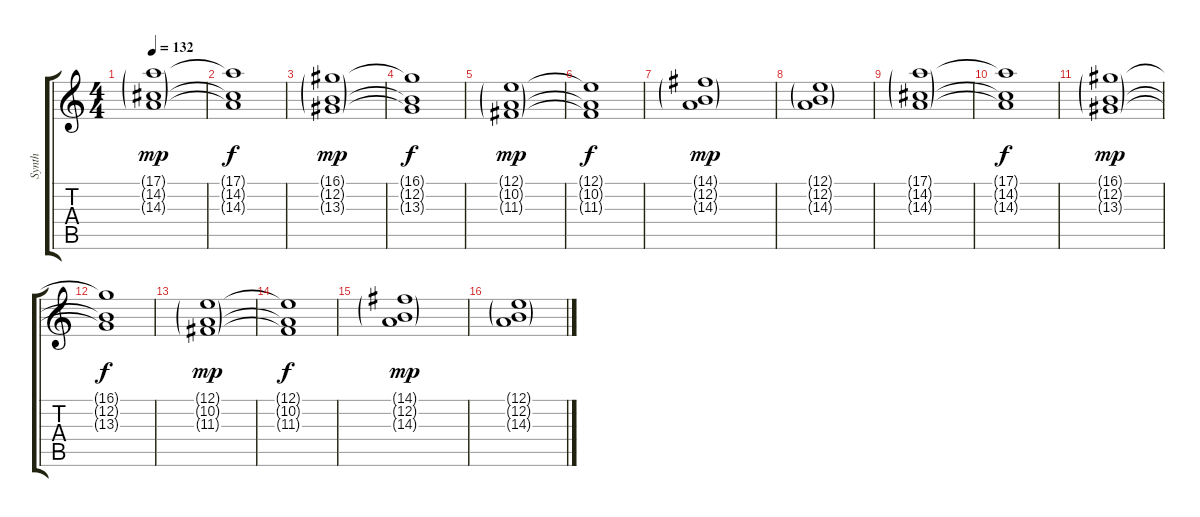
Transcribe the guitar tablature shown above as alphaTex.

\track ("Synth" "Synth") {instrument stringensemble1}
\staff {score tabs}
\tuning (E4 B3 G3 D3 A2 E2) {hide}
\ts (4 4)
\tempo 132
\clef g2
\ks c
(17.1{g} 14.2{g} 14.3{g}).1{dy mp} |
(17.1{t} 14.2{t} 14.3{t}).1{dy f} |
(16.1{g} 12.2{g} 13.3{g}).1{dy mp} |
(16.1{t} 12.2{t} 13.3{t}).1{dy f} |
(12.1{g} 10.2{g} 11.3{g}).1{dy mp} |
(12.1{t} 10.2{t} 11.3{t}).1{dy f} |
(14.1{g} 12.2{g} 14.3{g}).1{dy mp} |
(12.1{g} 12.2{g} 14.3{g}).1 |
(17.1{g} 14.2{g} 14.3{g}).1 |
(17.1{t} 14.2{t} 14.3{t}).1{dy f} |
(16.1{g} 12.2{g} 13.3{g}).1{dy mp} |
(16.1{t} 12.2{t} 13.3{t}).1{dy f} |
(12.1{g} 10.2{g} 11.3{g}).1{dy mp} |
(12.1{t} 10.2{t} 11.3{t}).1{dy f} |
(14.1{g} 12.2{g} 14.3{g}).1{dy mp} |
(12.1{g} 12.2{g} 14.3{g}).1
